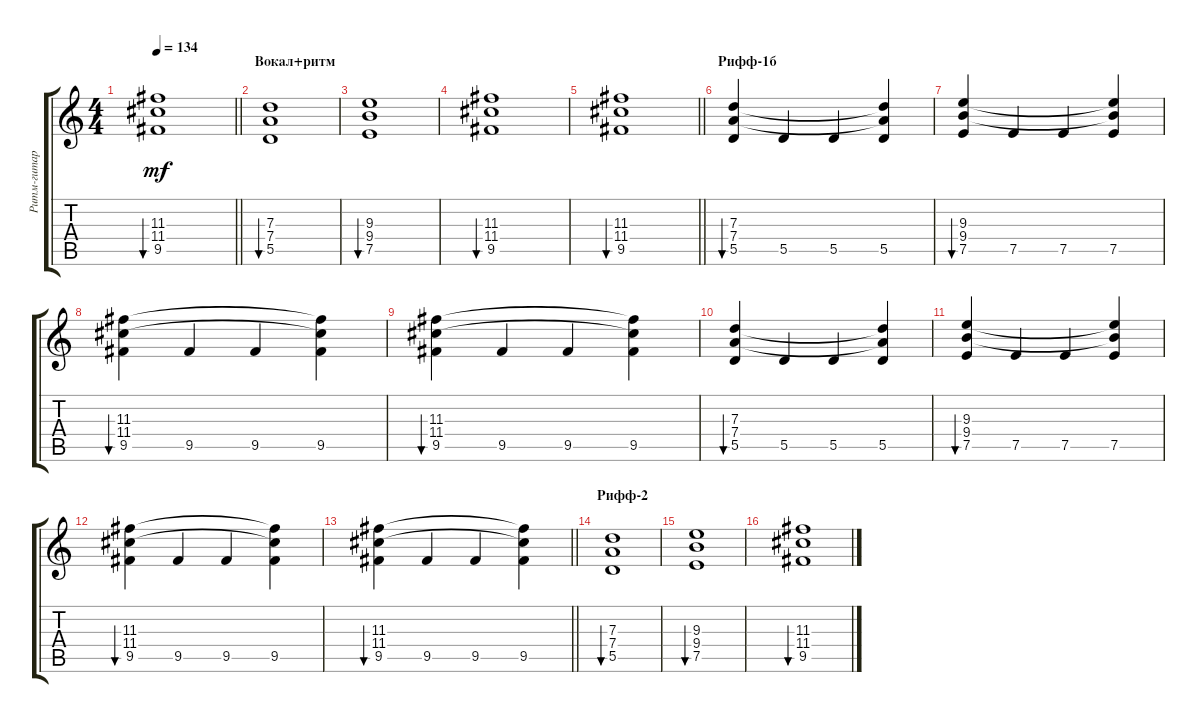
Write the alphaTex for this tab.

\track ("Ритм-гитара" "Ритм-гитар") {instrument acousticguitarsteel}
\staff {score tabs}
\tuning (E4 B3 G3 D3 A2 E2) {hide}
\ts (4 4)
\tempo 134
\clef g2
\barLineRight lightlight
\ks c
(11.3 11.4 9.5).1{bu 60 dy mf} |
\section ("" "Вокал+ритм")
(7.3 7.4 5.5).1{bu 60} |
(9.3 9.4 7.5).1{bu 60} |
(11.3 11.4 9.5).1{bu 60} |
\barLineRight lightlight
(11.3 11.4 9.5).1{bu 60} |
\section ("" "Рифф-1б")
(7.3 7.4 5.5).4{bu 60} 5.5.4 5.5.4 (7.3{t} 7.4{t} 5.5).4 |
(9.3 9.4 7.5).4{bu 60} 7.5.4 7.5.4 (9.3{t} 9.4{t} 7.5).4 |
(11.3 11.4 9.5).4{bu 60} 9.5.4 9.5.4 (11.3{t} 11.4{t} 9.5).4 |
(11.3 11.4 9.5).4{bu 60} 9.5.4 9.5.4 (11.3{t} 11.4{t} 9.5).4 |
(7.3 7.4 5.5).4{bu 60} 5.5.4 5.5.4 (7.3{t} 7.4{t} 5.5).4 |
(9.3 9.4 7.5).4{bu 60} 7.5.4 7.5.4 (9.3{t} 9.4{t} 7.5).4 |
(11.3 11.4 9.5).4{bu 60} 9.5.4 9.5.4 (11.3{t} 11.4{t} 9.5).4 |
\barLineRight lightlight
(11.3 11.4 9.5).4{bu 60} 9.5.4 9.5.4 (11.3{t} 11.4{t} 9.5).4 |
\section ("" "Рифф-2")
(7.3 7.4 5.5).1{bu 60} |
(9.3 9.4 7.5).1{bu 60} |
(11.3 11.4 9.5).1{bu 60}
